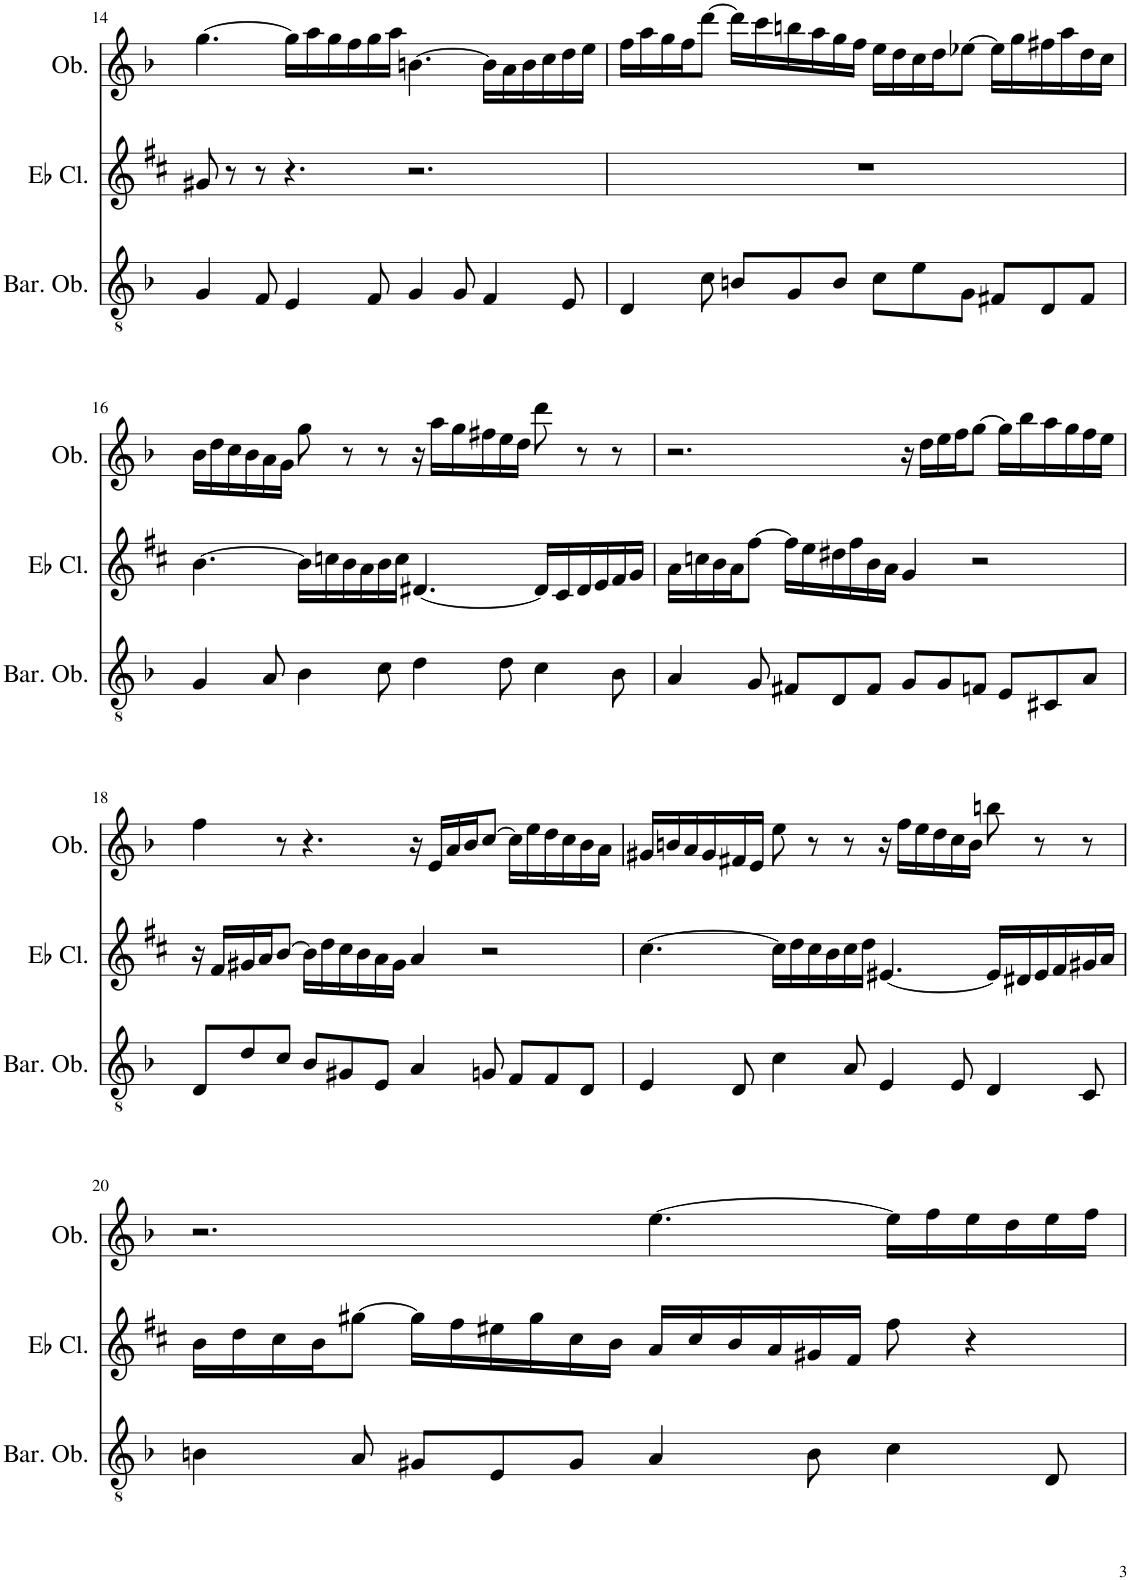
**kern	**kern	**kern
*part3	*part2	*part1
*staff3	*staff2	*staff1
*I"Baritone Oboe	*I"Eb Clarinet	*I"Oboe
*I'Bar. Ob.	*I'Eb Cl.	*I'Ob.
!!LO:PB:g=z
*clefGv2	*clefG2	*clefG2
*	*Trd-2c-3	*
*k[b-]	*k[f#c#]	*k[b-]
*M12/8	*M12/8	*M12/8
=14	=14	=14
4G/	8g#X/	[4.gg\
.	8r	.
8F/	8r	.
4E/	4.r	16gg\LL]
.	.	16aa\
.	.	16gg\
.	.	16ff\
8F/	.	16gg\
.	.	16aa\JJ
4G/	2.r	[4.bn\
8G/	.	.
4F/	.	16b\LL]
.	.	16a\
.	.	16b\
.	.	16cc\
8E/	.	16dd\
.	.	16ee\JJ
=15	=15	=15
4D/	1.r	16ff\LL
.	.	16aa\
.	.	16gg\
.	.	16ff\J
8c\	.	[8ddd\J
8Bn/L	.	16ddd\LL]
.	.	16ccc\
8G/	.	16bbn\
.	.	16aa\
8B/J	.	16gg\
.	.	16ff\JJ
8c\L	.	16ee\LL
.	.	16dd\
8e\	.	16cc\
.	.	16dd\J
8G\J	.	[8ee-X\J
8F#X/L	.	16ee-\LL]
.	.	16gg\
8D/	.	16ff#X\
.	.	16aa\
8F#/J	.	16dd\
.	.	16cc\JJ
!!LO:LB:g=z
=16	=16	=16
4G/	[4.b\	16b-\LL
.	.	16dd\
.	.	16cc\
.	.	16b-\
8A/	.	16a\
.	.	16g\JJ
4B-\	16b\LL]	8gg\
.	16ccn\	.
.	16b\	8r
.	16a\	.
8c\	16b\	8r
.	16cc\JJ	.
4d\	[4.d#X/	16r
.	.	16aa\LL
.	.	16gg\
.	.	16ff#X\
8d\	.	16ee\
.	.	16dd\JJ
4c\	16d#/LL]	8ddd\
.	16c#/	.
.	16d#/	8r
.	16e/	.
8B-\	16f#/	8r
.	16g/JJ	.
=17	=17	=17
4A/	16a\LL	2.r
.	16ccn\	.
.	16b\	.
.	16a\J	.
8G/	[8ff#\J	.
8F#X/L	16ff#\LL]	.
.	16ee\	.
8D/	16dd#X\	.
.	16ff#\	.
8F#/J	16b\	.
.	16a\JJ	.
8G/L	4g/	16r
.	.	16dd\LL
8G/	.	16ee\
.	.	16ff\J
8Fn/J	2r	[8gg\J
8E/L	.	16gg\LL]
.	.	16bb-\
8C#X/	.	16aa\
.	.	16gg\
8A/J	.	16ff\
.	.	16ee\JJ
!!LO:LB:g=z
=18	=18	=18
8D/L	16r	4ff\
.	16f#/LL	.
8d/	16g#X/	.
.	16a/J	.
8c/J	[8b/J	8r
8B-/L	16b\LL]	4.r
.	16dd\	.
8G#X/	16cc#\	.
.	16b\	.
8E/J	16a\	.
.	16g#\JJ	.
4A/	4a/	16r
.	.	16e/LL
.	.	16a/
.	.	16b-/J
8Gn/	2r	[8cc/J
8F/L	.	16cc\LL]
.	.	16ee\
8F/	.	16dd\
.	.	16cc\
8D/J	.	16b-\
.	.	16a\JJ
=19	=19	=19
4E/	[4.cc#\	16g#X/LL
.	.	16bn/
.	.	16a/
.	.	16g#/
8D/	.	16f#X/
.	.	16e/JJ
4c\	16cc#\LL]	8ee\
.	16dd\	.
.	16cc#\	8r
.	16b\	.
8A/	16cc#\	8r
.	16dd\JJ	.
4E/	[4.e#X/	16r
.	.	16ff\LL
.	.	16ee\
.	.	16dd\
8E/	.	16cc\
.	.	16b\JJ
4D/	16e#/LL]	8bbn\
.	16d#X/	.
.	16e#/	8r
.	16f#/	.
8C/	16g#X/	8r
.	16a/JJ	.
!!LO:LB:g=z
=20	=20	=20
4Bn\	16b\LL	2.r
.	16dd\	.
.	16cc#\	.
.	16b\J	.
8A/	[8gg#X\J	.
8G#X/L	16gg#\LL]	.
.	16ff#\	.
8E/	16ee#X\	.
.	16gg#\	.
8G#/J	16cc#\	.
.	16b\JJ	.
4A/	16a/LL	[4.ee\
.	16cc#/	.
.	16b/	.
.	16a/	.
8B\	16g#X/	.
.	16f#/JJ	.
4c\	8ff#\	16ee\LL]
.	.	16ff\
.	4r	16ee\
.	.	16dd\
8D/	.	16ee\
.	.	16ff\JJ
=	=	=
*-	*-	*-
